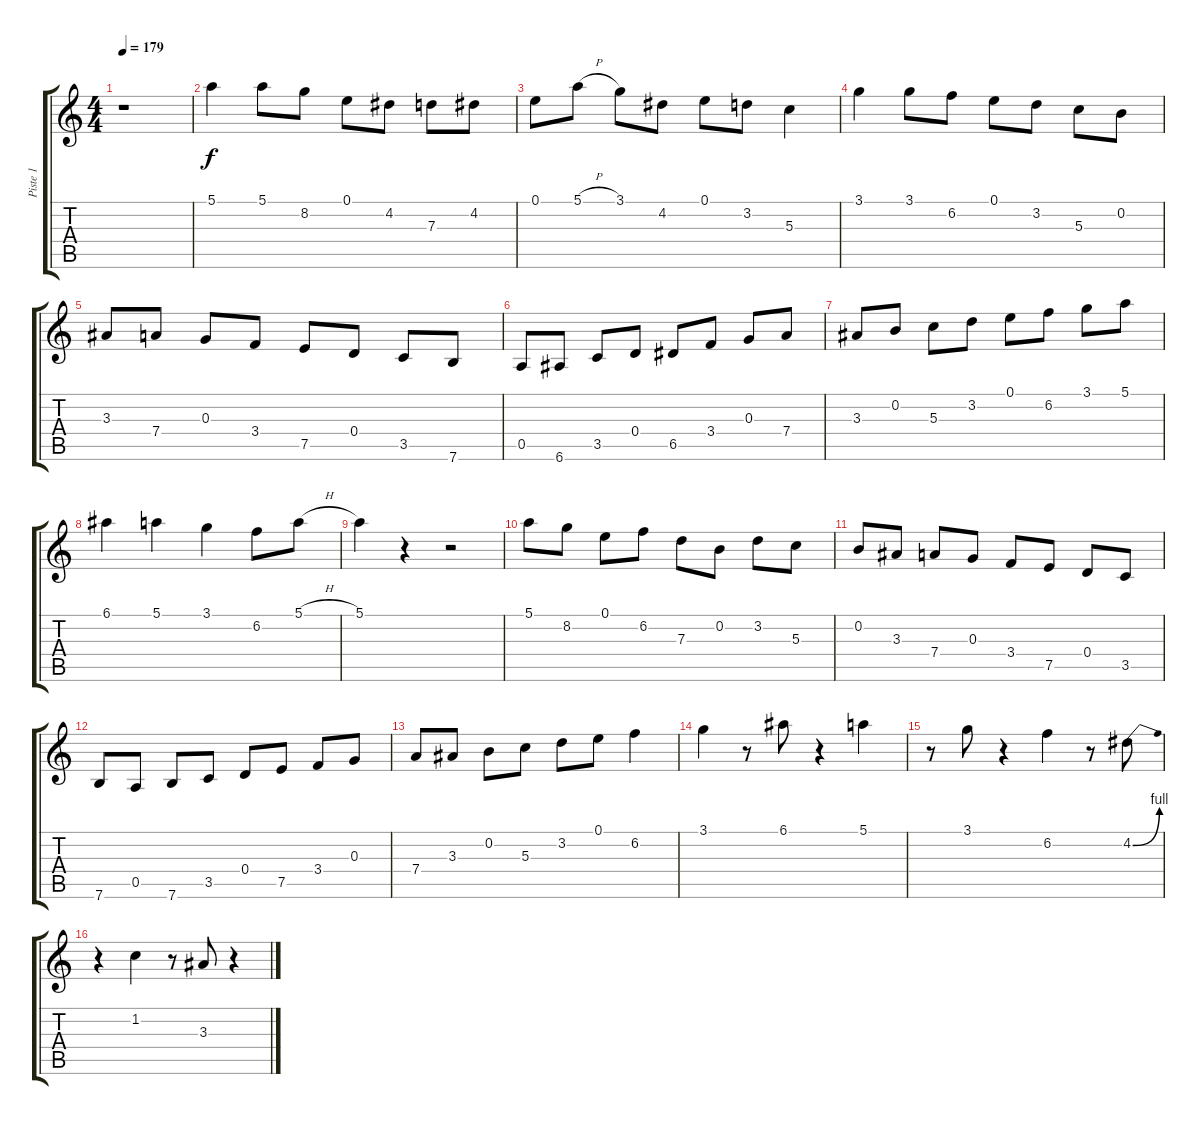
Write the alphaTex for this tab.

\track ("Piste 1" "Piste 1") {instrument acousticguitarnylon}
\staff {score tabs}
\tuning (E4 B3 G3 D3 A2 E2) {hide}
\ts (4 4)
\tempo 179
\clef g2
\ks c
r.1{dy f} |
5.1.4 5.1.8 8.2.8 0.1.8 4.2.8 7.3.8 4.2.8 |
0.1.8 5.1{h}.8 3.1.8 4.2.8 0.1.8 3.2.8 5.3.4 |
3.1.4 3.1.8 6.2.8 0.1.8 3.2.8 5.3.8 0.2.8 |
3.3.8 7.4.8 0.3.8 3.4.8 7.5.8 0.4.8 3.5.8 7.6.8 |
0.5.8 6.6.8 3.5.8 0.4.8 6.5.8 3.4.8 0.3.8 7.4.8 |
3.3.8 0.2.8 5.3.8 3.2.8 0.1.8 6.2.8 3.1.8 5.1.8 |
6.1.4 5.1.4 3.1.4 6.2.8 5.1{h}.8 |
5.1.4 r.4 r.2 |
5.1.8 8.2.8 0.1.8 6.2.8 7.3.8 0.2.8 3.2.8 5.3.8 |
0.2.8 3.3.8 7.4.8 0.3.8 3.4.8 7.5.8 0.4.8 3.5.8 |
7.6.8 0.5.8 7.6.8 3.5.8 0.4.8 7.5.8 3.4.8 0.3.8 |
7.4.8 3.3.8 0.2.8 5.3.8 3.2.8 0.1.8 6.2.4 |
3.1.4 r.8 6.1.8 r.4 5.1.4 |
r.8 3.1.8 r.4 6.2.4 r.8 4.2{be (bend 0 0 60 4)}.8 |
r.4 1.2.4 r.8 3.3.8 r.4
